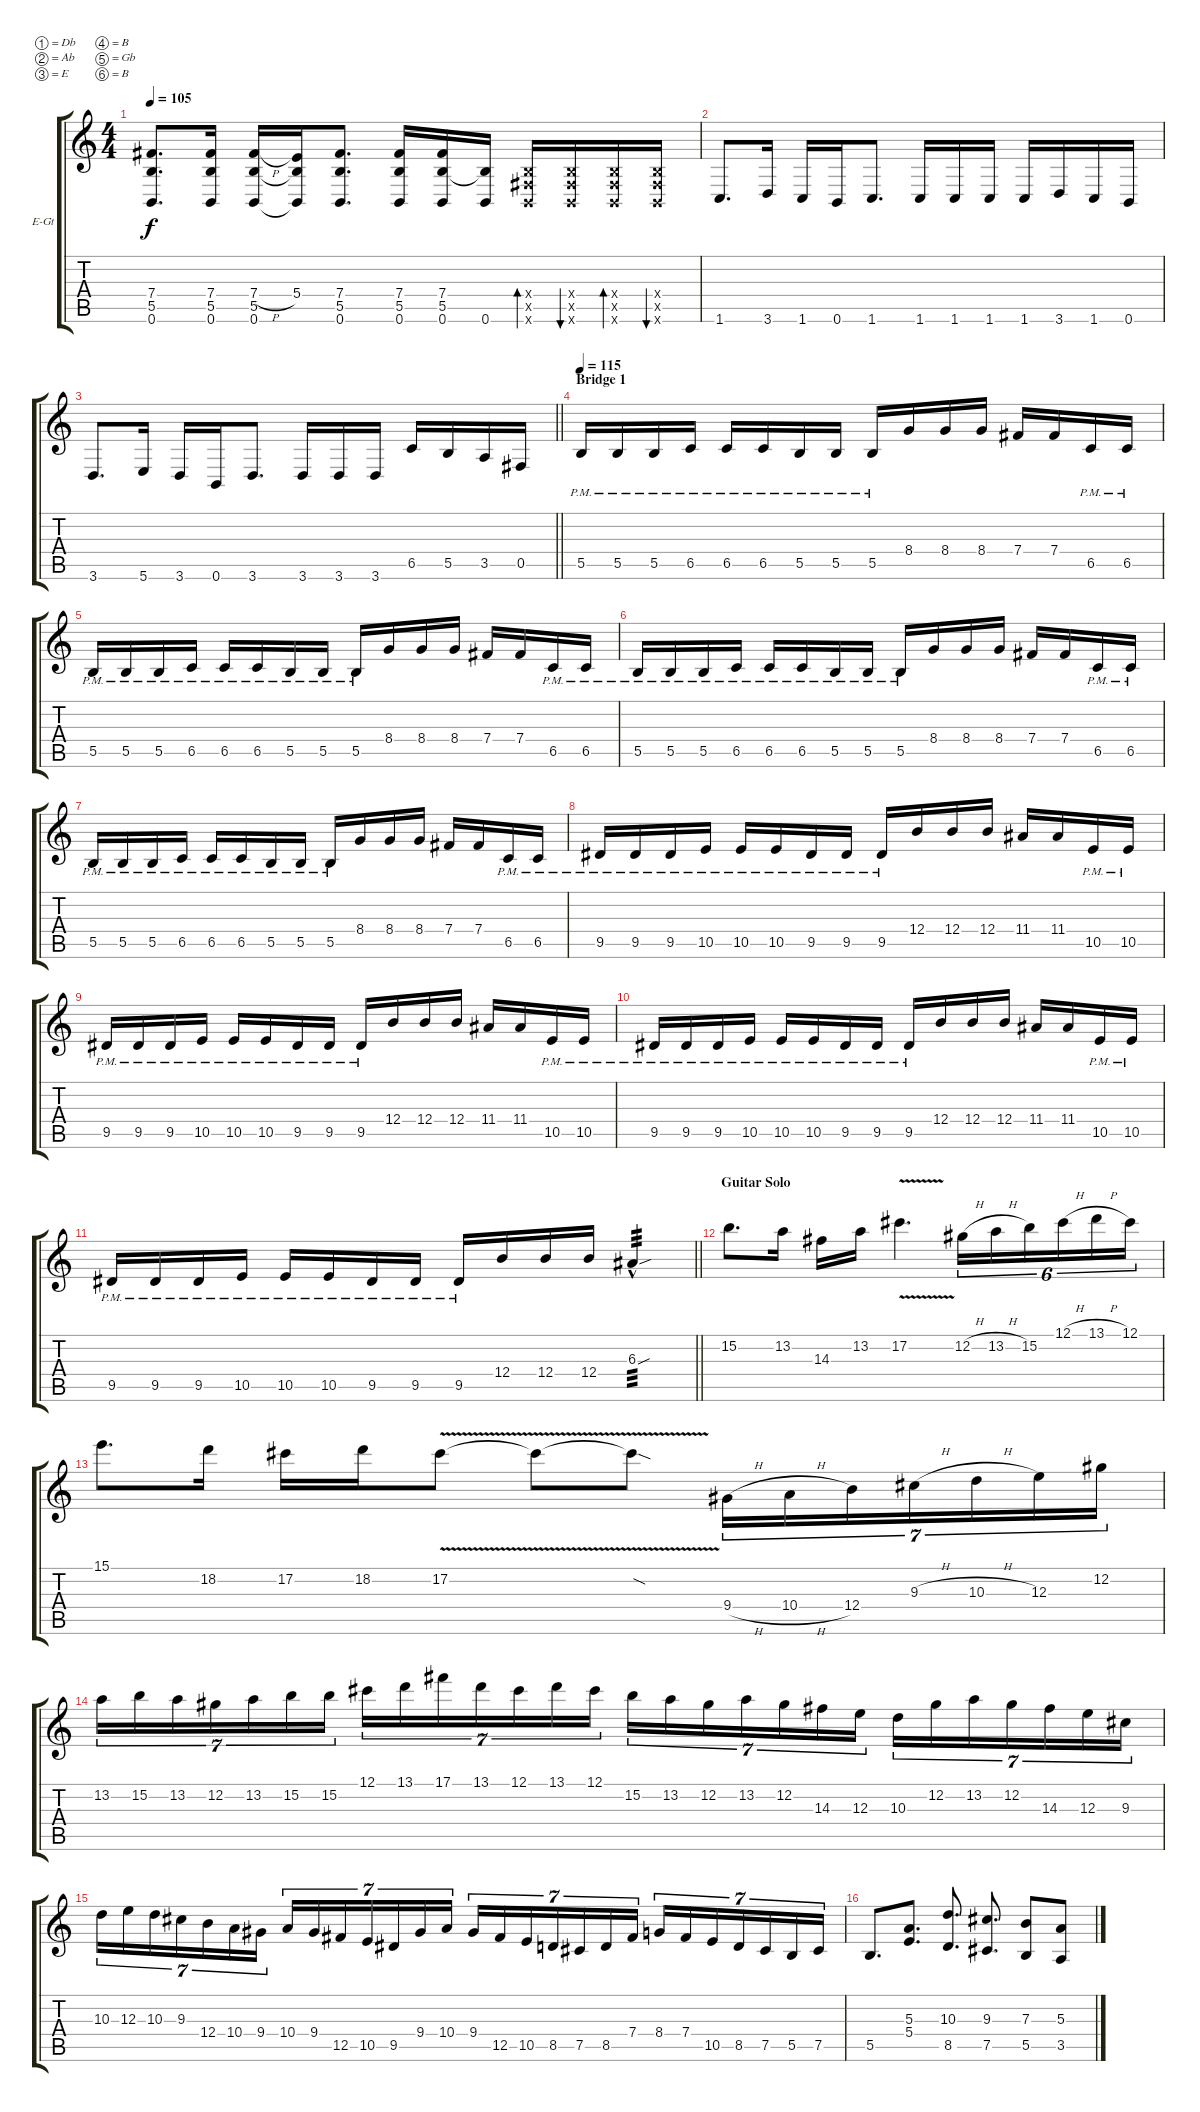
\bracketExtendMode groupsimilarinstruments
\firstSystemTrackNameOrientation horizontal
\otherSystemsTrackNameOrientation horizontal
\track ("Mick Thomson (Guitar Lead)" "E-Gt") {instrument distortionguitar}
\staff {score tabs}
\tuning (Db4 Ab3 E3 B2 Gb2 B1)
\ts (4 4)
\tempo 105
\clef g2
\ks c
(7.4 5.5 0.6).8{d dy f} (7.4 5.5 0.6).16 (7.4{h} 5.5 0.6).16 (5.4 5.5{t} 0.6{t}).16 (7.4 5.5 0.6).8{d} (7.4 5.5 0.6).16 (7.4 5.5 0.6).16 (5.5{t} 0.6).16 (0.4{x} 0.5{x} 0.6{x}).16{bd 120} (0.4{x} 0.5{x} 0.6{x}).16{bu 120} (0.4{x} 0.5{x} 0.6{x}).16{bd 120} (0.4{x} 0.5{x} 0.6{x}).16{bu 120} |
1.6.8{d} 3.6.16 1.6.16 0.6.16 1.6.8{d} 1.6.16 1.6.16 1.6.16 1.6.16 3.6.16 1.6.16 0.6.16 |
\tempo (115 1 hide)
\barLineRight lightlight
3.6.8{d} 5.6.16 3.6.16 0.6.16 3.6.8{d} 3.6.16 3.6.16 3.6.16 6.5.16 5.5.16 3.5.16 0.5.16 |
\section ("" "Bridge 1")
\tempo 115
5.5{pm}.16 5.5{pm}.16 5.5{pm}.16 6.5{pm}.16 6.5{pm}.16 6.5{pm}.16 5.5{pm}.16 5.5{pm}.16 5.5{pm}.16 8.4.16 8.4.16 8.4.16 7.4.16 7.4.16 6.5{pm}.16 6.5{pm}.16 |
5.5{pm}.16 5.5{pm}.16 5.5{pm}.16 6.5{pm}.16 6.5{pm}.16 6.5{pm}.16 5.5{pm}.16 5.5{pm}.16 5.5{pm}.16 8.4.16 8.4.16 8.4.16 7.4.16 7.4.16 6.5{pm}.16 6.5{pm}.16 |
5.5{pm}.16 5.5{pm}.16 5.5{pm}.16 6.5{pm}.16 6.5{pm}.16 6.5{pm}.16 5.5{pm}.16 5.5{pm}.16 5.5{pm}.16 8.4.16 8.4.16 8.4.16 7.4.16 7.4.16 6.5{pm}.16 6.5{pm}.16 |
5.5{pm}.16 5.5{pm}.16 5.5{pm}.16 6.5{pm}.16 6.5{pm}.16 6.5{pm}.16 5.5{pm}.16 5.5{pm}.16 5.5{pm}.16 8.4.16 8.4.16 8.4.16 7.4.16 7.4.16 6.5{pm}.16 6.5{pm}.16 |
9.5{pm}.16 9.5{pm}.16 9.5{pm}.16 10.5{pm}.16 10.5{pm}.16 10.5{pm}.16 9.5{pm}.16 9.5{pm}.16 9.5{pm}.16 12.4.16 12.4.16 12.4.16 11.4.16 11.4.16 10.5{pm}.16 10.5{pm}.16 |
9.5{pm}.16 9.5{pm}.16 9.5{pm}.16 10.5{pm}.16 10.5{pm}.16 10.5{pm}.16 9.5{pm}.16 9.5{pm}.16 9.5{pm}.16 12.4.16 12.4.16 12.4.16 11.4.16 11.4.16 10.5{pm}.16 10.5{pm}.16 |
9.5{pm}.16 9.5{pm}.16 9.5{pm}.16 10.5{pm}.16 10.5{pm}.16 10.5{pm}.16 9.5{pm}.16 9.5{pm}.16 9.5{pm}.16 12.4.16 12.4.16 12.4.16 11.4.16 11.4.16 10.5{pm}.16 10.5{pm}.16 |
\barLineRight lightlight
9.5{pm}.16 9.5{pm}.16 9.5{pm}.16 10.5{pm}.16 10.5{pm}.16 10.5{pm}.16 9.5{pm}.16 9.5{pm}.16 9.5{pm}.16 12.4.16 12.4.16 12.4.16 6.3{sou hac}.4{tp 3} |
\section ("" "Guitar Solo")
15.2.8{d} 13.2.16 14.3.16 13.2.16 17.2{v}.4{d} 12.2{h}.16{tu (6 4)} 13.2{h}.16{tu (6 4)} 15.2.16{tu (6 4)} 12.1{h}.16{tu (6 4)} 13.1{h}.16{tu (6 4)} 12.1.16{tu (6 4)} |
15.1.8{d} 18.2.16 17.2.16 18.2.16 17.2{v}.8 17.2{v t}.8 17.2{v sod t}.8 9.4{h}.16{tu (7 4)} 10.4{h}.16{tu (7 4)} 12.4.16{tu (7 4)} 9.3{h}.16{tu (7 4)} 10.3{h}.16{tu (7 4)} 12.3.16{tu (7 4)} 12.2.16{tu (7 4)} |
13.2.16{tu (7 4)} 15.2.16{tu (7 4)} 13.2.16{tu (7 4)} 12.2.16{tu (7 4)} 13.2.16{tu (7 4)} 15.2.16{tu (7 4)} 15.2.16{tu (7 4)} 12.1.16{tu (7 4)} 13.1.16{tu (7 4)} 17.1.16{tu (7 4)} 13.1.16{tu (7 4)} 12.1.16{tu (7 4)} 13.1.16{tu (7 4)} 12.1.16{tu (7 4)} 15.2.16{tu (7 4)} 13.2.16{tu (7 4)} 12.2.16{tu (7 4)} 13.2.16{tu (7 4)} 12.2.16{tu (7 4)} 14.3.16{tu (7 4)} 12.3.16{tu (7 4)} 10.3.16{tu (7 4)} 12.2.16{tu (7 4)} 13.2.16{tu (7 4)} 12.2.16{tu (7 4)} 14.3.16{tu (7 4)} 12.3.16{tu (7 4)} 9.3.16{tu (7 4)} |
10.3.16{tu (7 4)} 12.3.16{tu (7 4)} 10.3.16{tu (7 4)} 9.3.16{tu (7 4)} 12.4.16{tu (7 4)} 10.4.16{tu (7 4)} 9.4.16{tu (7 4)} 10.4.16{tu (7 4)} 9.4.16{tu (7 4)} 12.5.16{tu (7 4)} 10.5.16{tu (7 4)} 9.5.16{tu (7 4)} 9.4.16{tu (7 4)} 10.4.16{tu (7 4)} 9.4.16{tu (7 4)} 12.5.16{tu (7 4)} 10.5.16{tu (7 4)} 8.5.16{tu (7 4)} 7.5.16{tu (7 4)} 8.5.16{tu (7 4)} 7.4.16{tu (7 4)} 8.4.16{tu (7 4)} 7.4.16{tu (7 4)} 10.5.16{tu (7 4)} 8.5.16{tu (7 4)} 7.5.16{tu (7 4)} 5.5.16{tu (7 4)} 7.5.16{tu (7 4)} |
5.5.8{d} (5.3 5.4).8{d} (10.3 8.5).8{d} (9.3 7.5).8{d} (7.3 5.5).8 (5.3 3.5).8
